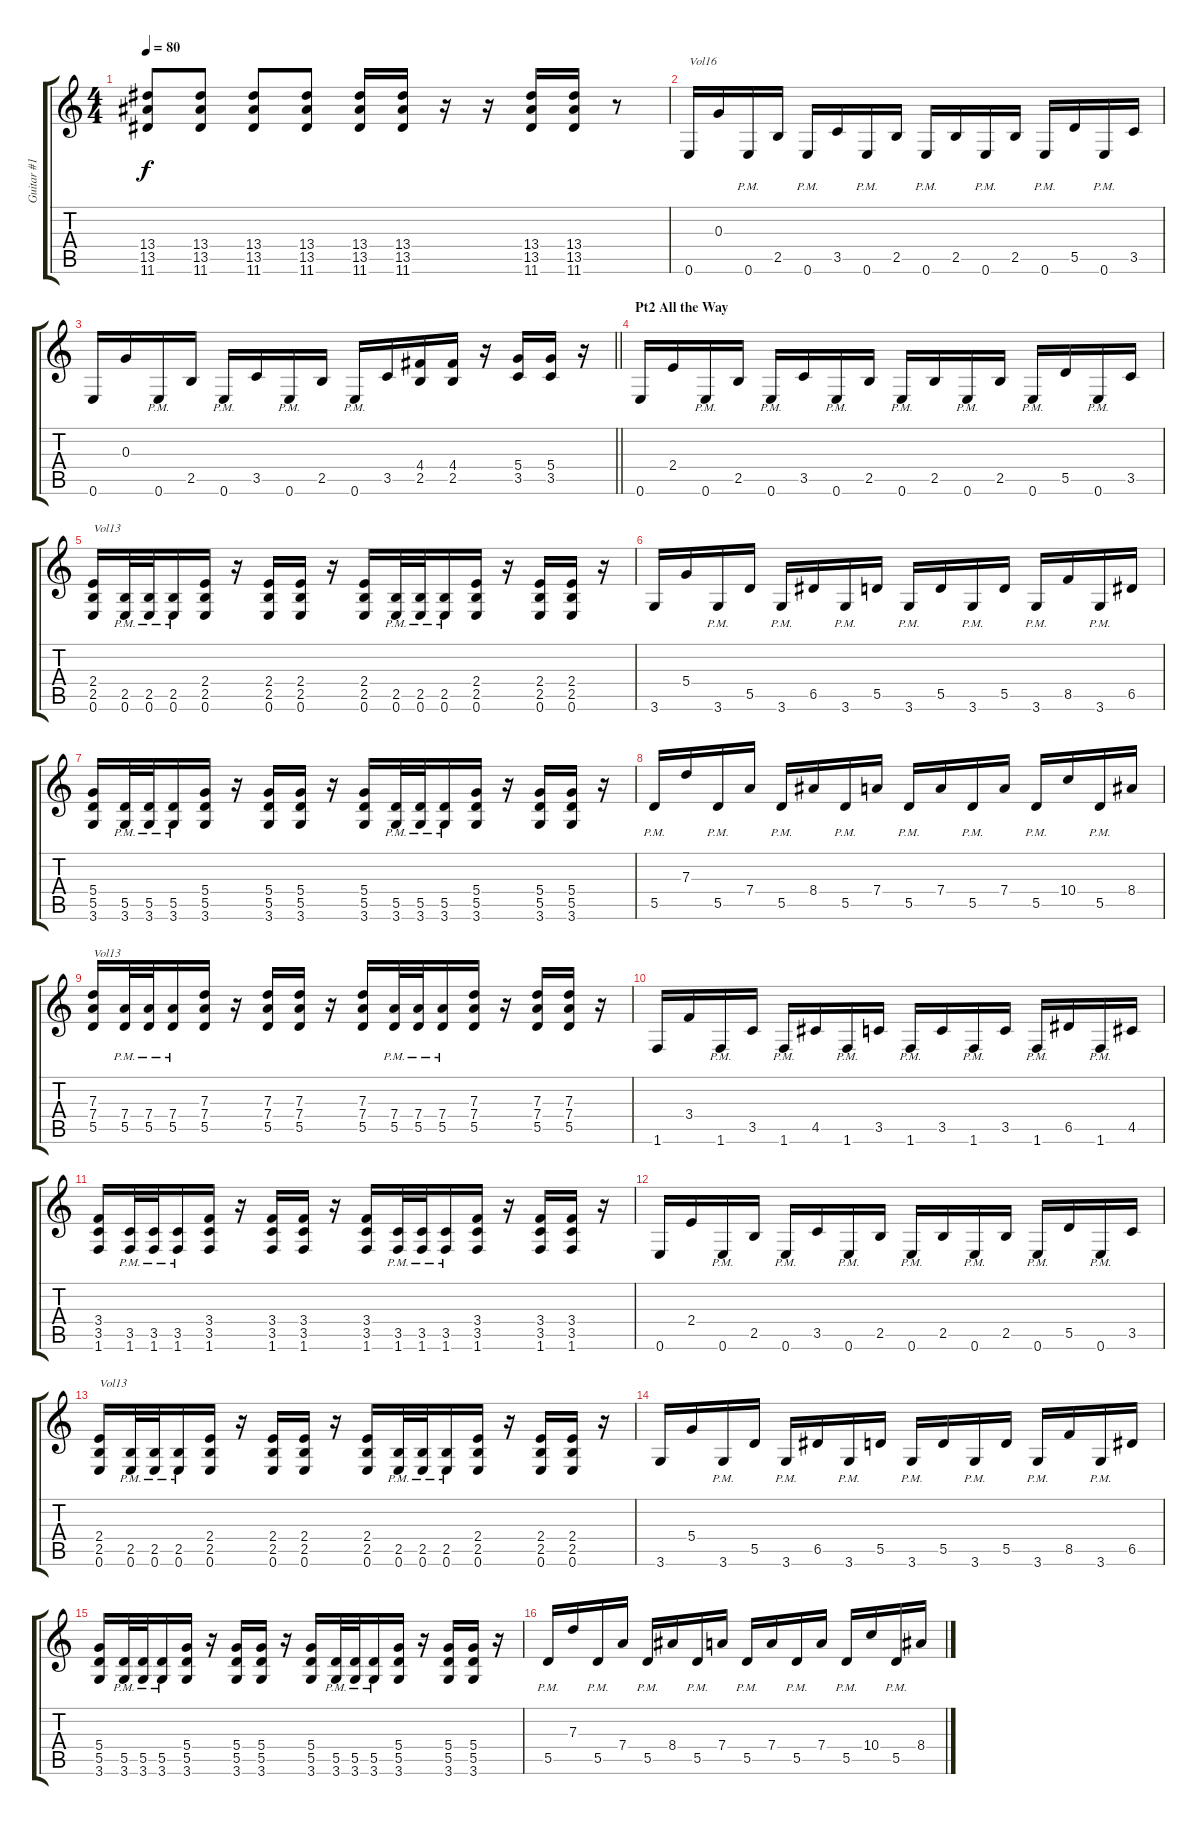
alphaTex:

\track ("Guitar #1" "Guitar #1") {instrument overdrivenguitar}
\staff {score tabs}
\tuning (E4 B3 G3 D3 A2 E2) {hide}
\ts (4 4)
\tempo 80
\clef g2
\ks c
(13.4 13.5 11.6).8{dy f} (13.4 13.5 11.6).8 (13.4 13.5 11.6).8 (13.4 13.5 11.6).8 (13.4 13.5 11.6).16 (13.4 13.5 11.6).16 r.16 r.16 (13.4 13.5 11.6).16 (13.4 13.5 11.6).16 r.8 |
0.6.16{txt "Vol16" volume 16} 0.3.16 0.6{pm}.16 2.5.16 0.6{pm}.16 3.5.16 0.6{pm}.16 2.5.16 0.6{pm}.16 2.5.16 0.6{pm}.16 2.5.16 0.6{pm}.16 5.5.16 0.6{pm}.16 3.5.16 |
\barLineRight lightlight
0.6.16 0.3.16 0.6{pm}.16 2.5.16 0.6{pm}.16 3.5.16 0.6{pm}.16 2.5.16 0.6{pm}.16 3.5.16 (4.4 2.5).16 (4.4 2.5).16 r.16 (5.4 3.5).16 (5.4 3.5).16 r.16 |
\section ("" "Pt2 All the Way")
0.6.16 2.4.16 0.6{pm}.16 2.5.16 0.6{pm}.16 3.5.16 0.6{pm}.16 2.5.16 0.6{pm}.16 2.5.16 0.6{pm}.16 2.5.16 0.6{pm}.16 5.5.16 0.6{pm}.16 3.5.16 |
(2.4 2.5 0.6).16{txt "Vol13" volume 13} (2.5{pm} 0.6{pm}).32 (2.5{pm} 0.6{pm}).32 (2.5{pm} 0.6{pm}).16 (2.4 2.5 0.6).16 r.16 (2.4 2.5 0.6).16 (2.4 2.5 0.6).16 r.16 (2.4 2.5 0.6).16 (2.5{pm} 0.6{pm}).32 (2.5{pm} 0.6{pm}).32 (2.5{pm} 0.6{pm}).16 (2.4 2.5 0.6).16 r.16 (2.4 2.5 0.6).16 (2.4 2.5 0.6).16 r.16 |
3.6.16 5.4.16 3.6{pm}.16 5.5.16 3.6{pm}.16 6.5.16 3.6{pm}.16 5.5.16 3.6{pm}.16 5.5.16 3.6{pm}.16 5.5.16 3.6{pm}.16 8.5.16 3.6{pm}.16 6.5.16 |
(5.4 5.5 3.6).16 (5.5{pm} 3.6{pm}).32 (5.5{pm} 3.6{pm}).32 (5.5{pm} 3.6{pm}).16 (5.4 5.5 3.6).16 r.16 (5.4 5.5 3.6).16 (5.4 5.5 3.6).16 r.16 (5.4 5.5 3.6).16 (5.5{pm} 3.6{pm}).32 (5.5{pm} 3.6{pm}).32 (5.5{pm} 3.6{pm}).16 (5.4 5.5 3.6).16 r.16 (5.4 5.5 3.6).16 (5.4 5.5 3.6).16 r.16 |
5.5{pm}.16 7.3.16 5.5{pm}.16 7.4.16 5.5{pm}.16 8.4.16 5.5{pm}.16 7.4.16 5.5{pm}.16 7.4.16 5.5{pm}.16 7.4.16 5.5{pm}.16 10.4.16 5.5{pm}.16 8.4.16 |
(7.3 7.4 5.5).16{txt "Vol13" volume 13} (7.4{pm} 5.5{pm}).32 (7.4{pm} 5.5{pm}).32 (7.4{pm} 5.5{pm}).16 (7.3 7.4 5.5).16 r.16 (7.3 7.4 5.5).16 (7.3 7.4 5.5).16 r.16 (7.3 7.4 5.5).16 (7.4{pm} 5.5{pm}).32 (7.4{pm} 5.5{pm}).32 (7.4{pm} 5.5{pm}).16 (7.3 7.4 5.5).16 r.16 (7.3 7.4 5.5).16 (7.3 7.4 5.5).16 r.16 |
1.6.16 3.4.16 1.6{pm}.16 3.5.16 1.6{pm}.16 4.5.16 1.6{pm}.16 3.5.16 1.6{pm}.16 3.5.16 1.6{pm}.16 3.5.16 1.6{pm}.16 6.5.16 1.6{pm}.16 4.5.16 |
(3.4 3.5 1.6).16 (3.5{pm} 1.6{pm}).32 (3.5{pm} 1.6{pm}).32 (3.5{pm} 1.6{pm}).16 (3.4 3.5 1.6).16 r.16 (3.4 3.5 1.6).16 (3.4 3.5 1.6).16 r.16 (3.4 3.5 1.6).16 (3.5{pm} 1.6{pm}).32 (3.5{pm} 1.6{pm}).32 (3.5{pm} 1.6{pm}).16 (3.4 3.5 1.6).16 r.16 (3.4 3.5 1.6).16 (3.4 3.5 1.6).16 r.16 |
0.6.16 2.4.16 0.6{pm}.16 2.5.16 0.6{pm}.16 3.5.16 0.6{pm}.16 2.5.16 0.6{pm}.16 2.5.16 0.6{pm}.16 2.5.16 0.6{pm}.16 5.5.16 0.6{pm}.16 3.5.16 |
(2.4 2.5 0.6).16{txt "Vol13" volume 13} (2.5{pm} 0.6{pm}).32 (2.5{pm} 0.6{pm}).32 (2.5{pm} 0.6{pm}).16 (2.4 2.5 0.6).16 r.16 (2.4 2.5 0.6).16 (2.4 2.5 0.6).16 r.16 (2.4 2.5 0.6).16 (2.5{pm} 0.6{pm}).32 (2.5{pm} 0.6{pm}).32 (2.5{pm} 0.6{pm}).16 (2.4 2.5 0.6).16 r.16 (2.4 2.5 0.6).16 (2.4 2.5 0.6).16 r.16 |
3.6.16 5.4.16 3.6{pm}.16 5.5.16 3.6{pm}.16 6.5.16 3.6{pm}.16 5.5.16 3.6{pm}.16 5.5.16 3.6{pm}.16 5.5.16 3.6{pm}.16 8.5.16 3.6{pm}.16 6.5.16 |
(5.4 5.5 3.6).16 (5.5{pm} 3.6{pm}).32 (5.5{pm} 3.6{pm}).32 (5.5{pm} 3.6{pm}).16 (5.4 5.5 3.6).16 r.16 (5.4 5.5 3.6).16 (5.4 5.5 3.6).16 r.16 (5.4 5.5 3.6).16 (5.5{pm} 3.6{pm}).32 (5.5{pm} 3.6{pm}).32 (5.5{pm} 3.6{pm}).16 (5.4 5.5 3.6).16 r.16 (5.4 5.5 3.6).16 (5.4 5.5 3.6).16 r.16 |
5.5{pm}.16 7.3.16 5.5{pm}.16 7.4.16 5.5{pm}.16 8.4.16 5.5{pm}.16 7.4.16 5.5{pm}.16 7.4.16 5.5{pm}.16 7.4.16 5.5{pm}.16 10.4.16 5.5{pm}.16 8.4.16
